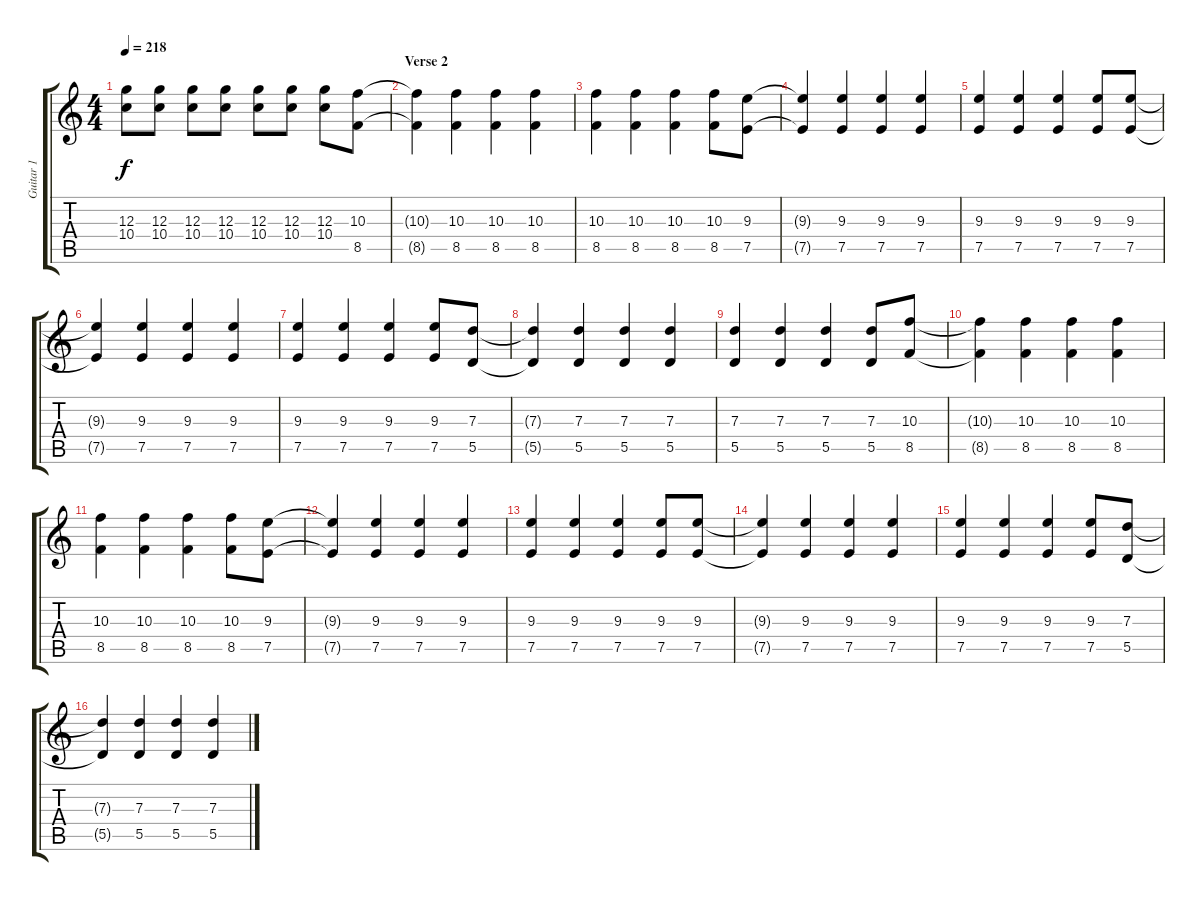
\track ("Guitar 1" "Guitar 1") {instrument distortionguitar}
\staff {score tabs}
\tuning (E4 B3 G3 D3 A2 D2) {hide}
\ts (4 4)
\tempo 218
\clef g2
\ks c
(12.3{t} 10.4{t}).8{dy f} (12.3 10.4).8 (12.3 10.4).8 (12.3 10.4).8 (12.3 10.4).8 (12.3 10.4).8 (12.3 10.4).8 (10.3 8.5).8{instrument electricguitarclean} |
\section ("" "Verse 2")
(10.3{t} 8.5{t}).4 (10.3 8.5).4 (10.3 8.5).4 (10.3 8.5).4 |
(10.3 8.5).4 (10.3 8.5).4 (10.3 8.5).4 (10.3 8.5).8 (9.3 7.5).8 |
(9.3{t} 7.5{t}).4 (9.3 7.5).4 (9.3 7.5).4 (9.3 7.5).4 |
(9.3 7.5).4 (9.3 7.5).4 (9.3 7.5).4 (9.3 7.5).8 (9.3 7.5).8 |
(9.3{t} 7.5{t}).4 (9.3 7.5).4 (9.3 7.5).4 (9.3 7.5).4 |
(9.3 7.5).4 (9.3 7.5).4 (9.3 7.5).4 (9.3 7.5).8 (7.3 5.5).8 |
(7.3{t} 5.5{t}).4 (7.3 5.5).4 (7.3 5.5).4 (7.3 5.5).4 |
(7.3 5.5).4 (7.3 5.5).4 (7.3 5.5).4 (7.3 5.5).8 (10.3 8.5).8 |
(10.3{t} 8.5{t}).4 (10.3 8.5).4 (10.3 8.5).4 (10.3 8.5).4 |
(10.3 8.5).4 (10.3 8.5).4 (10.3 8.5).4 (10.3 8.5).8 (9.3 7.5).8 |
(9.3{t} 7.5{t}).4 (9.3 7.5).4 (9.3 7.5).4 (9.3 7.5).4 |
(9.3 7.5).4 (9.3 7.5).4 (9.3 7.5).4 (9.3 7.5).8 (9.3 7.5).8 |
(9.3{t} 7.5{t}).4 (9.3 7.5).4 (9.3 7.5).4 (9.3 7.5).4 |
(9.3 7.5).4 (9.3 7.5).4 (9.3 7.5).4 (9.3 7.5).8 (7.3 5.5).8 |
(7.3{t} 5.5{t}).4 (7.3 5.5).4 (7.3 5.5).4 (7.3 5.5).4
